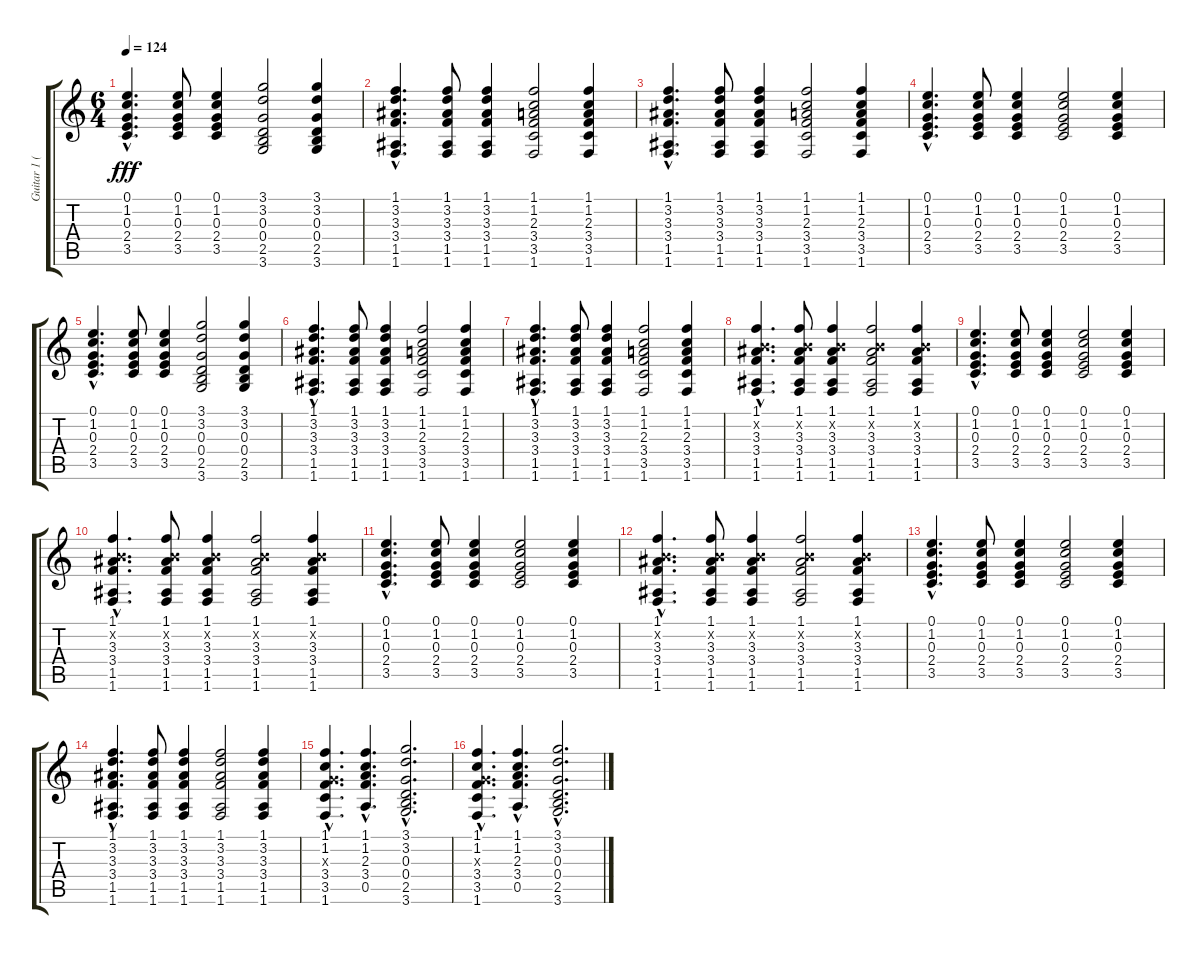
\track ("Guitar 1 (Clean)" "Guitar 1 (") {instrument electricguitarclean}
\staff {score tabs}
\tuning (E4 B3 G3 D3 A2 E2) {hide}
\ts (6 4)
\tempo 124
\clef g2
\ks c
(0.1{hac} 1.2{hac} 0.3{hac} 2.4{hac} 3.5{hac}).4{d dy fff} (0.1 1.2 0.3 2.4 3.5).8 (0.1 1.2 0.3 2.4 3.5).4 (3.1 3.2 0.3 0.4 2.5 3.6).2 (3.1 3.2 0.3 0.4 2.5 3.6).4 |
(1.1{hac} 3.2{hac} 3.3{hac} 3.4{hac} 1.5{hac} 1.6{hac}).4{d} (1.1 3.2 3.3 3.4 1.5 1.6).8 (1.1 3.2 3.3 3.4 1.5 1.6).4 (1.1 1.2 2.3 3.4 3.5 1.6).2 (1.1 1.2 2.3 3.4 3.5 1.6).4 |
(1.1{hac} 3.2{hac} 3.3{hac} 3.4{hac} 1.5{hac} 1.6{hac}).4{d} (1.1 3.2 3.3 3.4 1.5 1.6).8 (1.1 3.2 3.3 3.4 1.5 1.6).4 (1.1 1.2 2.3 3.4 3.5 1.6).2 (1.1 1.2 2.3 3.4 3.5 1.6).4 |
(0.1{hac} 1.2{hac} 0.3{hac} 2.4{hac} 3.5{hac}).4{d} (0.1 1.2 0.3 2.4 3.5).8 (0.1 1.2 0.3 2.4 3.5).4 (0.1 1.2 0.3 2.4 3.5).2 (0.1 1.2 0.3 2.4 3.5).4 |
(0.1{hac} 1.2{hac} 0.3{hac} 2.4{hac} 3.5{hac}).4{d} (0.1 1.2 0.3 2.4 3.5).8 (0.1 1.2 0.3 2.4 3.5).4 (3.1 3.2 0.3 0.4 2.5 3.6).2 (3.1 3.2 0.3 0.4 2.5 3.6).4 |
(1.1{hac} 3.2{hac} 3.3{hac} 3.4{hac} 1.5{hac} 1.6{hac}).4{d} (1.1 3.2 3.3 3.4 1.5 1.6).8 (1.1 3.2 3.3 3.4 1.5 1.6).4 (1.1 1.2 2.3 3.4 3.5 1.6).2 (1.1 1.2 2.3 3.4 3.5 1.6).4 |
(1.1{hac} 3.2{hac} 3.3{hac} 3.4{hac} 1.5{hac} 1.6{hac}).4{d} (1.1 3.2 3.3 3.4 1.5 1.6).8 (1.1 3.2 3.3 3.4 1.5 1.6).4 (1.1 1.2 2.3 3.4 3.5 1.6).2 (1.1 1.2 2.3 3.4 3.5 1.6).4 |
(1.1{hac} 0.2{hac x} 3.3{hac} 3.4{hac} 1.5{hac} 1.6{hac}).4{d} (1.1 0.2{x} 3.3 3.4 1.5 1.6).8 (1.1 0.2{x} 3.3 3.4 1.5 1.6).4 (1.1 0.2{x} 3.3 3.4 1.5 1.6).2 (1.1 0.2{x} 3.3 3.4 1.5 1.6).4 |
(0.1{hac} 1.2{hac} 0.3{hac} 2.4{hac} 3.5{hac}).4{d} (0.1 1.2 0.3 2.4 3.5).8 (0.1 1.2 0.3 2.4 3.5).4 (0.1 1.2 0.3 2.4 3.5).2 (0.1 1.2 0.3 2.4 3.5).4 |
(1.1{hac} 0.2{hac x} 3.3{hac} 3.4{hac} 1.5{hac} 1.6{hac}).4{d} (1.1 0.2{x} 3.3 3.4 1.5 1.6).8 (1.1 0.2{x} 3.3 3.4 1.5 1.6).4 (1.1 0.2{x} 3.3 3.4 1.5 1.6).2 (1.1 0.2{x} 3.3 3.4 1.5 1.6).4 |
(0.1{hac} 1.2{hac} 0.3{hac} 2.4{hac} 3.5{hac}).4{d} (0.1 1.2 0.3 2.4 3.5).8 (0.1 1.2 0.3 2.4 3.5).4 (0.1 1.2 0.3 2.4 3.5).2 (0.1 1.2 0.3 2.4 3.5).4 |
(1.1{hac} 0.2{hac x} 3.3{hac} 3.4{hac} 1.5{hac} 1.6{hac}).4{d} (1.1 0.2{x} 3.3 3.4 1.5 1.6).8 (1.1 0.2{x} 3.3 3.4 1.5 1.6).4 (1.1 0.2{x} 3.3 3.4 1.5 1.6).2 (1.1 0.2{x} 3.3 3.4 1.5 1.6).4 |
(0.1{hac} 1.2{hac} 0.3{hac} 2.4{hac} 3.5{hac}).4{d} (0.1 1.2 0.3 2.4 3.5).8 (0.1 1.2 0.3 2.4 3.5).4 (0.1 1.2 0.3 2.4 3.5).2 (0.1 1.2 0.3 2.4 3.5).4 |
(1.1{hac} 3.2{hac} 3.3{hac} 3.4{hac} 1.5{hac} 1.6{hac}).4{d} (1.1 3.2 3.3 3.4 1.5 1.6).8 (1.1 3.2 3.3 3.4 1.5 1.6).4 (1.1 3.2 3.3 3.4 1.5 1.6).2 (1.1 3.2 3.3 3.4 1.5 1.6).4 |
(1.1{hac} 1.2{hac} 0.3{hac x} 3.4{hac} 3.5{hac} 1.6{hac}).4{d} (1.1{hac} 1.2{hac} 2.3{hac} 3.4{hac} 0.5{hac}).4{d} (3.1{hac} 3.2{hac} 0.3{hac} 0.4{hac} 2.5{hac} 3.6{hac}).2{d} |
(1.1{hac} 1.2{hac} 0.3{hac x} 3.4{hac} 3.5{hac} 1.6{hac}).4{d} (1.1{hac} 1.2{hac} 2.3{hac} 3.4{hac} 0.5{hac}).4{d} (3.1{hac} 3.2{hac} 0.3{hac} 0.4{hac} 2.5{hac} 3.6{hac}).2{d}
